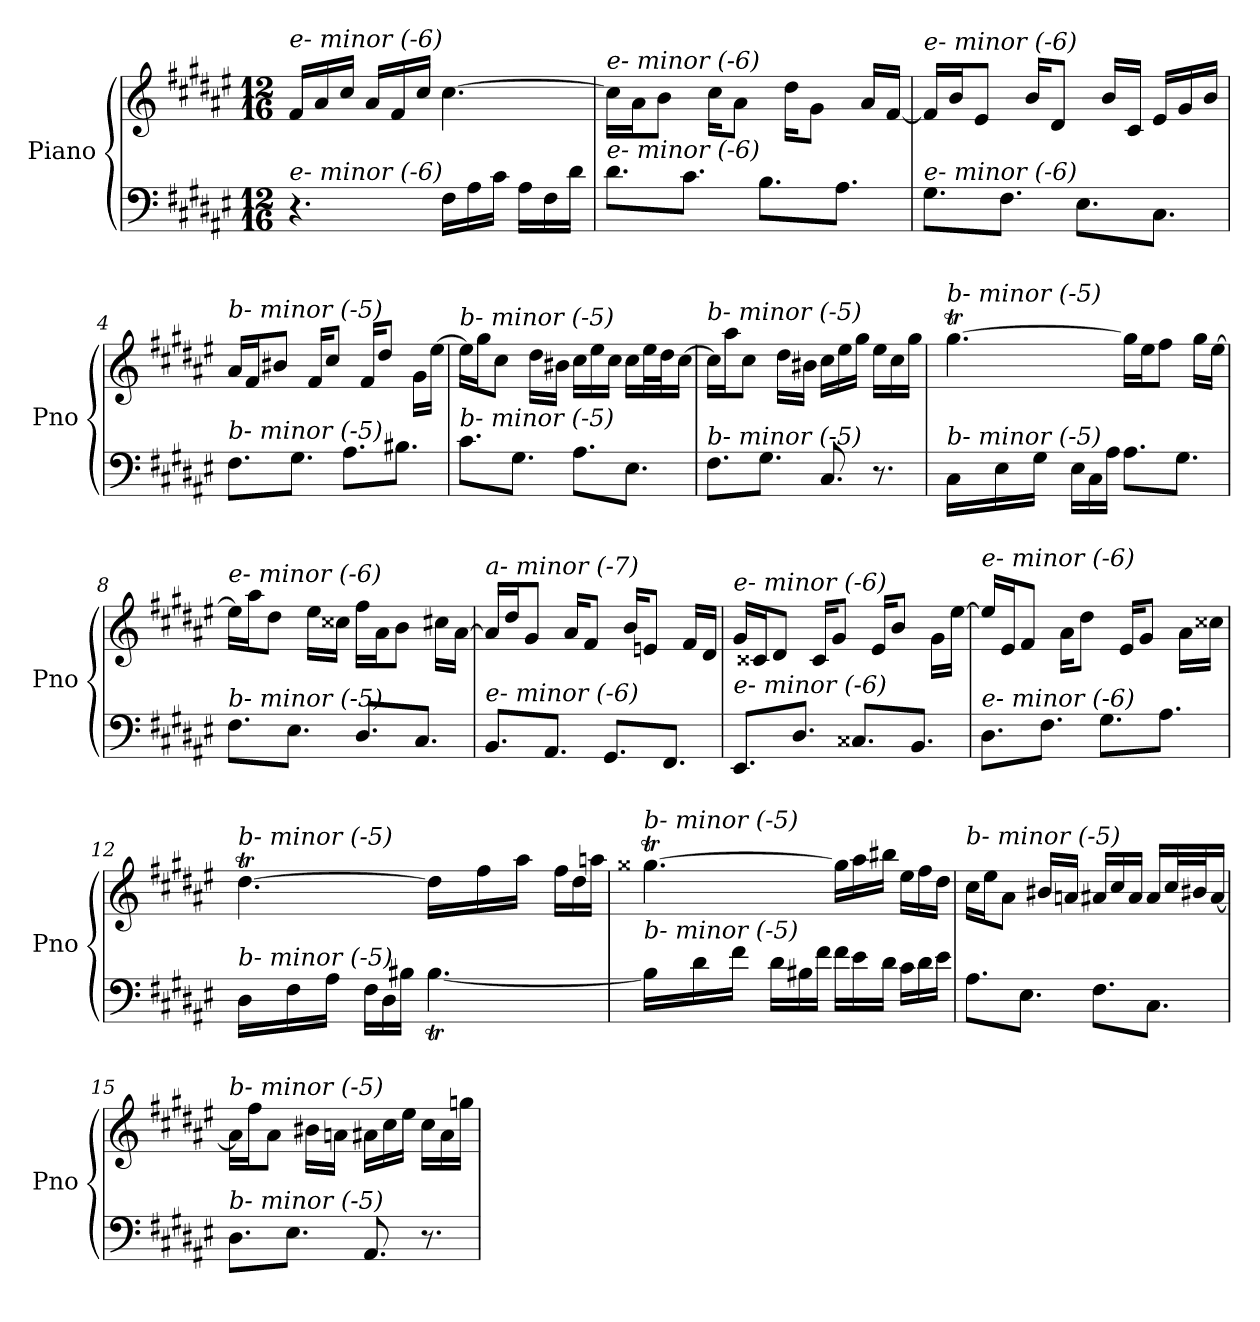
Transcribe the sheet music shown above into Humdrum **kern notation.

**kern	**kern
*part1	*part1
*staff2	*staff1
*I"Piano	*
*I'Pno	*
*clefF4	*clefG2
*k[f#c#g#d#a#e#]	*k[f#c#g#d#a#e#]
*F#:	*F#:
*M12/16	*M12/16
=1	=1
!	!LO:TX:i:t=e- minor (-6)
!LO:TX:i:t=e- minor (-6)	!
4.r	16f#/LL
.	16a#/
.	16cc#/JJ
.	16a#/LL
.	16f#/
.	16cc#/JJ
16F#\LL	[4.cc#\
16A#\	.
16c#\JJ	.
16A#\LL	.
16F#\	.
16d#\JJ	.
=2	=2
!	!LO:TX:i:t=e- minor (-6)
!LO:TX:i:t=e- minor (-6)	!
8.d#\L	16cc#\LL]
.	16a#\J
.	8b\J
8.c#\J	.
.	16cc#\KL
.	8a#\J
8.B\L	.
.	16dd#\KL
.	8g#\J
8.A#\J	.
.	16a#/LL
.	[16f#/JJ
=3	=3
!	!LO:TX:i:t=e- minor (-6)
!LO:TX:i:t=e- minor (-6)	!
8.G#\L	16f#/LL]
.	16b/J
.	8e#/J
8.F#\J	.
.	16b/KL
.	8d#/J
8.E#\L	.
.	16b/LL
.	16c#/JJ
8.C#\J	16e#/LL
.	16g#/
.	16b/JJ
=4	=4
!	!LO:TX:i:t=b- minor (-5)
!LO:TX:i:t=b- minor (-5)	!
8.F#\L	16a#/LL
.	16f#/J
.	8b#X/J
8.G#\J	.
.	16f#/KL
.	8cc#/J
8.A#\L	.
.	16f#/KL
.	8dd#/J
8.B#X\J	.
.	16g#\LL
.	[16ee#\JJ
!!LO:LB:g=z
=5	=5
!	!LO:TX:i:t=b- minor (-5)
!LO:TX:i:t=b- minor (-5)	!
8.c#\L	16ee#\LL]
.	16gg#\J
.	8cc#\J
8.G#\J	.
.	16dd#\LL
.	16b#X\JJ
8.A#\L	16cc#\LL
.	16ee#\
.	16cc#\JJ
8.E#\J	16cc#\LL
.	32ee#\L
.	32dd#\J
.	[16cc#\JJ
=6	=6
!	!LO:TX:i:t=b- minor (-5)
!LO:TX:i:t=b- minor (-5)	!
8.F#\L	16cc#\LL]
.	16aa#\J
.	8cc#\J
8.G#\J	.
.	16dd#\LL
.	16b#X\JJ
8.C#/	16cc#\LL
.	16ee#\
.	16gg#\JJ
8.r	16ee#\LL
.	16cc#\
.	16gg#\JJ
=7	=7
*^	*^
*	*	*	*Xtuplet
!	!	!LO:TX:i:t=b- minor (-5)	!
!LO:TX:i:t=b- minor (-5)	!	!	!
4.ryy	16C#\LL	[4.gg#T\	112%3aa#yy
.	.	.	112%3gg#yy
.	.	.	112%3aa#yy
.	16E#\	.	.
.	.	.	112%3gg#yy
.	.	.	112%3aa#yy
.	16G#\JJ	.	.
.	.	.	112%3gg#yy
.	.	.	14%3gg#yy
.	16E#\LL	.	.
.	16C#\	.	.
.	16A#\JJ	.	.
4.ryy	8.A#\L	16gg#\LL]	4.ryy
.	.	16ee#\J	.
.	.	8ff#\J	.
.	8.G#\J	.	.
.	.	16gg#\LL	.
.	.	[16ee#\JJ	.
*v	*v	*	*
*	*v	*v
!!LO:LB:g=z
=8	=8
!	!LO:TX:i:t=e- minor (-6)
!LO:TX:i:t=b- minor (-5)	!
8.F#\L	16ee#\LL]
.	16aa#\J
.	8dd#\J
8.E#\J	.
.	16ee#\LL
.	16cc##X\JJ
8.D#/L	16ff#\LL
.	16a#\J
.	8b\J
8.C#/J	.
.	16cc#X\LL
.	[16a#\JJ
!!LO:LB:g=z
=9	=9
!	!LO:TX:i:t=a- minor (-7)
!LO:TX:i:t=e- minor (-6)	!
8.BB/L	16a#/LL]
.	16dd#/J
.	8g#/J
8.AA#/J	.
.	16a#/KL
.	8f#/J
8.GG#/L	.
.	16b/KL
.	8en/J
8.FF#/J	.
.	16f#/LL
.	16d#/JJ
=10	=10
!	!LO:TX:i:t=e- minor (-6)
!LO:TX:i:t=e- minor (-6)	!
8.EE#/L	16g#/LL
.	16c##X/J
.	8d#/J
8.D#/J	.
.	16c##/KL
.	8g#/J
8.C##X/L	.
.	16e#/KL
.	8b/J
8.BB/J	.
.	16g#\LL
.	[16ee#\JJ
=11	=11
!	!LO:TX:i:t=e- minor (-6)
!LO:TX:i:t=e- minor (-6)	!
8.D#\L	16ee#/LL]
.	16e#/J
.	8f#/J
8.F#\J	.
.	16a#\KL
.	8dd#\J
8.G#\L	.
.	16e#/KL
.	8g#/J
8.A#\J	.
.	16a#\LL
.	16cc##X\JJ
!!LO:LB:g=z
=12	=12
*^	*^
*	*^	*	*
!	!	!	!LO:TX:i:t=b- minor (-5)	!
!LO:TX:i:t=b- minor (-5)	!	!	!	!
4.ryy	16D#\LL	4.ryy	[4.dd#T\	112%3ee#yy
.	.	.	.	112%3dd#yy
.	.	.	.	112%3ee#yy
.	16F#\	.	.	.
.	.	.	.	112%3dd#yy
.	.	.	.	112%3ee#yy
.	16A#\JJ	.	.	.
.	.	.	.	112%3dd#yy
.	.	.	.	14%3dd#yy
.	16F#\LL	.	.	.
.	16D#\	.	.	.
.	16B#X\JJ	.	.	.
*	*	*Xtuplet	*	*
4.ryy	[4.B#t\	112%3c#yy	16dd#\LL]	4.ryy
.	.	112%3B#yy	.	.
.	.	112%3c#yy	.	.
.	.	.	16ff#\	.
.	.	112%3B#yy	.	.
.	.	112%3c#yy	.	.
.	.	.	16aa#\JJ	.
.	.	112%3B#yy	.	.
.	.	14%3B#yy	.	.
.	.	.	16ff#\LL	.
.	.	.	16dd#\	.
.	.	.	16aani\JJ	.
*	*v	*v	*	*
!!LO:PB:g=z	!!
=13	=13	=13	=13
!	!	!LO:TX:i:t=b- minor (-5)	!
!LO:TX:i:t=b- minor (-5)	!	!	!
4.ryy	16B#\LL]	[4.gg##Xt\	112%3aa#yy
.	.	.	112%3gg##yy
.	.	.	112%3aa#yy
.	16d#\	.	.
.	.	.	112%3gg##yy
.	.	.	112%3aa#yy
.	16f#\JJ	.	.
.	.	.	112%3gg##yy
.	.	.	14%3gg##yy
.	16d#\LL	.	.
.	16B#X\	.	.
.	16f#\JJ	.	.
4.ryy	16f#\LL	16gg##\LL]	4.ryy
.	16e#\	16aa#\	.
.	16d#\JJ	16bb#X\JJ	.
.	16c#\LL	16ee#\LL	.
.	16d#\	16ff#\	.
.	16e#\JJ	16dd#\JJ	.
*	*	*v	*v
=14	=14	=14
!	!	!LO:TX:i:t=b- minor (-5)
!LO:TX:i:t=b- minor (-5)	!	!
*v	*v	*
8.A#\L	16cc#\LL
.	16ee#\J
.	8a#\J
8.E#\J	.
.	16b#X/LL
.	16ani/JJ
8.F#\L	16a#/LL
.	16cc#/
.	16a#/JJ
8.C#\J	16a#/LL
.	32cc#/L
.	32b#X/J
.	[16a#/JJ
=15	=15
!	!LO:TX:i:t=b- minor (-5)
!LO:TX:i:t=b- minor (-5)	!
8.D#\L	16a#\LL]
.	16ff#\J
.	8a#\J
8.E#\J	.
.	16b#X\LL
.	16ani\JJ
8.AA#/	16a#\LL
.	16cc#\
.	16ee#\JJ
8.r	16cc#\LL
.	16a#\
.	16ggni\JJ
=	=
*-	*-
